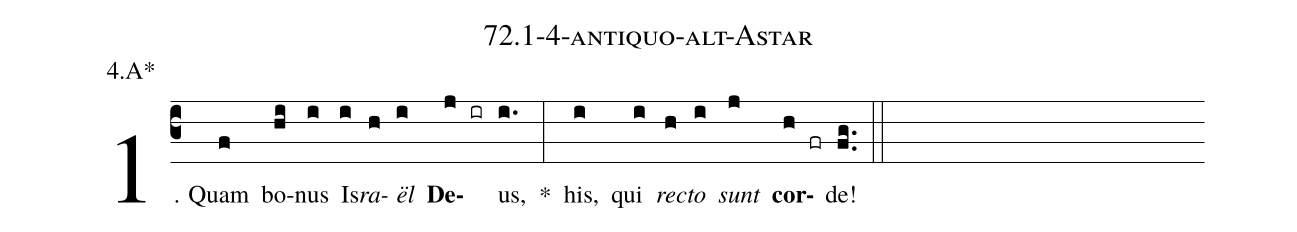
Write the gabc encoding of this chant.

name: 72.1-4-antiquo-alt-Astar;
annotation: 4.A*;
%%
(c3)1. Quam(f) bo(hi)nus(i) Is(i)<i>ra</i>(h)<i>ël</i>(i) <b>De</b>(j ir)us,(i.) *(:) his,(i) qui(i) <i>rec</i>(h)<i>to</i>(i) <i>sunt</i>(j) <b>cor</b>(h fr)de!(fg..) (::)


%E(i) u(h) o(i) u(j) a(h) e.(fg..) (::)
